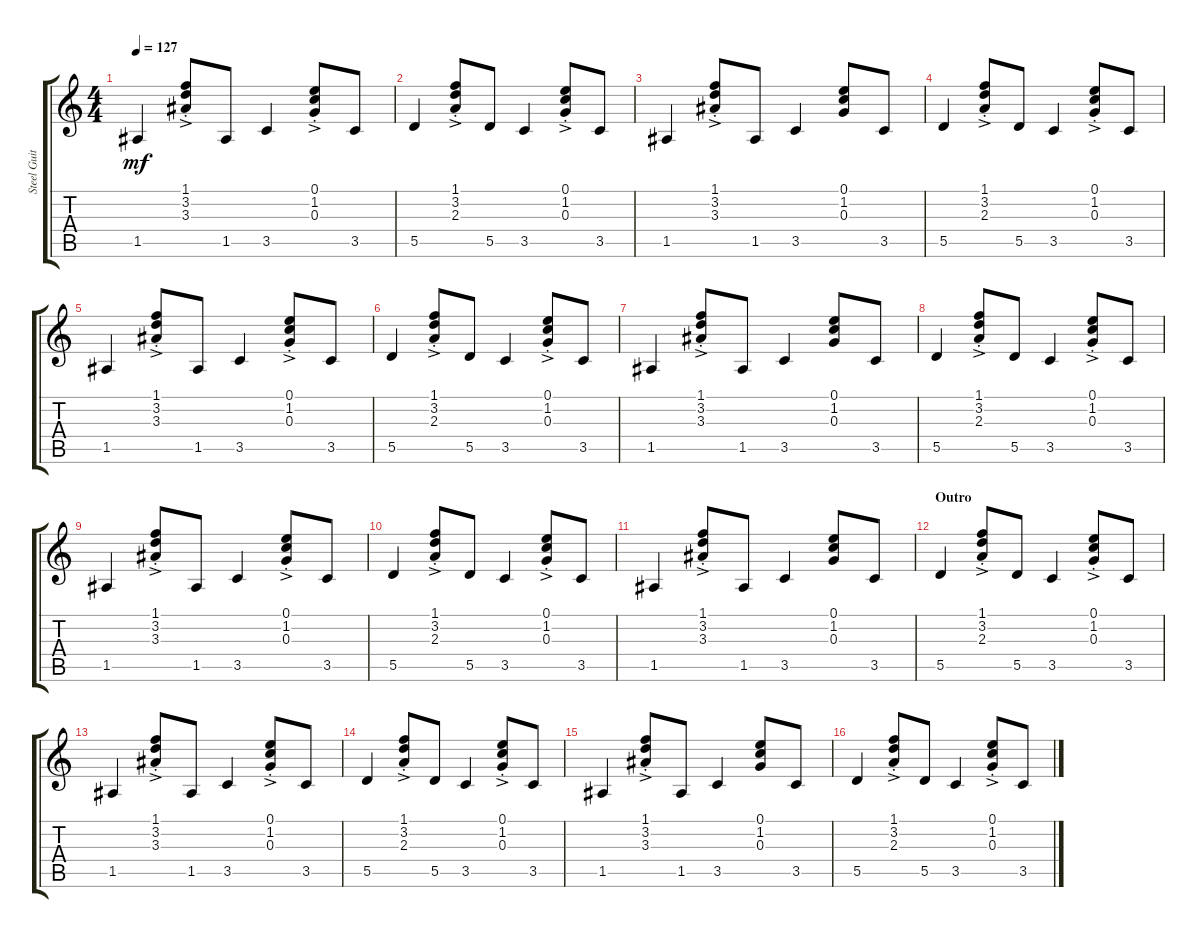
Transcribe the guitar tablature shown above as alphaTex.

\track ("Steel Guitar" "Steel Guit") {instrument acousticguitarsteel}
\staff {score tabs}
\tuning (E4 B3 G3 D3 A2 E2) {hide}
\ts (4 4)
\tempo 127
\clef g2
\ks c
1.5.4{dy mf} (1.1 3.2 3.3{ac st}).8 1.5.8 3.5.4 (0.1 1.2{ac st} 0.3).8 3.5.8 |
5.5.4 (1.1 3.2 2.3{ac st}).8 5.5.8 3.5.4 (0.1 1.2 0.3{ac st}).8 3.5.8 |
1.5.4 (1.1 3.2 3.3{ac st}).8 1.5.8 3.5.4 (0.1 1.2 0.3).8 3.5.8 |
5.5.4 (1.1 3.2 2.3{ac st}).8 5.5.8 3.5.4 (0.1 1.2 0.3{ac st}).8 3.5.8 |
1.5.4 (1.1 3.2 3.3{ac st}).8 1.5.8 3.5.4 (0.1 1.2{ac st} 0.3).8 3.5.8 |
5.5.4 (1.1 3.2 2.3{ac st}).8 5.5.8 3.5.4 (0.1 1.2 0.3{ac st}).8 3.5.8 |
1.5.4 (1.1 3.2 3.3{ac st}).8 1.5.8 3.5.4 (0.1 1.2 0.3).8 3.5.8 |
5.5.4 (1.1 3.2 2.3{ac st}).8 5.5.8 3.5.4 (0.1 1.2 0.3{ac st}).8 3.5.8 |
1.5.4 (1.1 3.2 3.3{ac st}).8 1.5.8 3.5.4 (0.1 1.2{ac st} 0.3).8 3.5.8 |
5.5.4 (1.1 3.2 2.3{ac st}).8 5.5.8 3.5.4 (0.1 1.2 0.3{ac st}).8 3.5.8 |
1.5.4 (1.1 3.2 3.3{ac st}).8 1.5.8 3.5.4 (0.1 1.2 0.3).8 3.5.8 |
\section ("" "Outro")
5.5.4 (1.1 3.2 2.3{ac st}).8 5.5.8 3.5.4 (0.1 1.2 0.3{ac st}).8 3.5.8 |
1.5.4 (1.1 3.2 3.3{ac st}).8 1.5.8 3.5.4 (0.1 1.2{ac st} 0.3).8 3.5.8 |
5.5.4 (1.1 3.2 2.3{ac st}).8 5.5.8 3.5.4 (0.1 1.2 0.3{ac st}).8 3.5.8 |
1.5.4 (1.1 3.2 3.3{ac st}).8 1.5.8 3.5.4 (0.1 1.2 0.3).8 3.5.8 |
5.5.4 (1.1 3.2 2.3{ac st}).8 5.5.8 3.5.4 (0.1 1.2 0.3{ac st}).8 3.5.8
